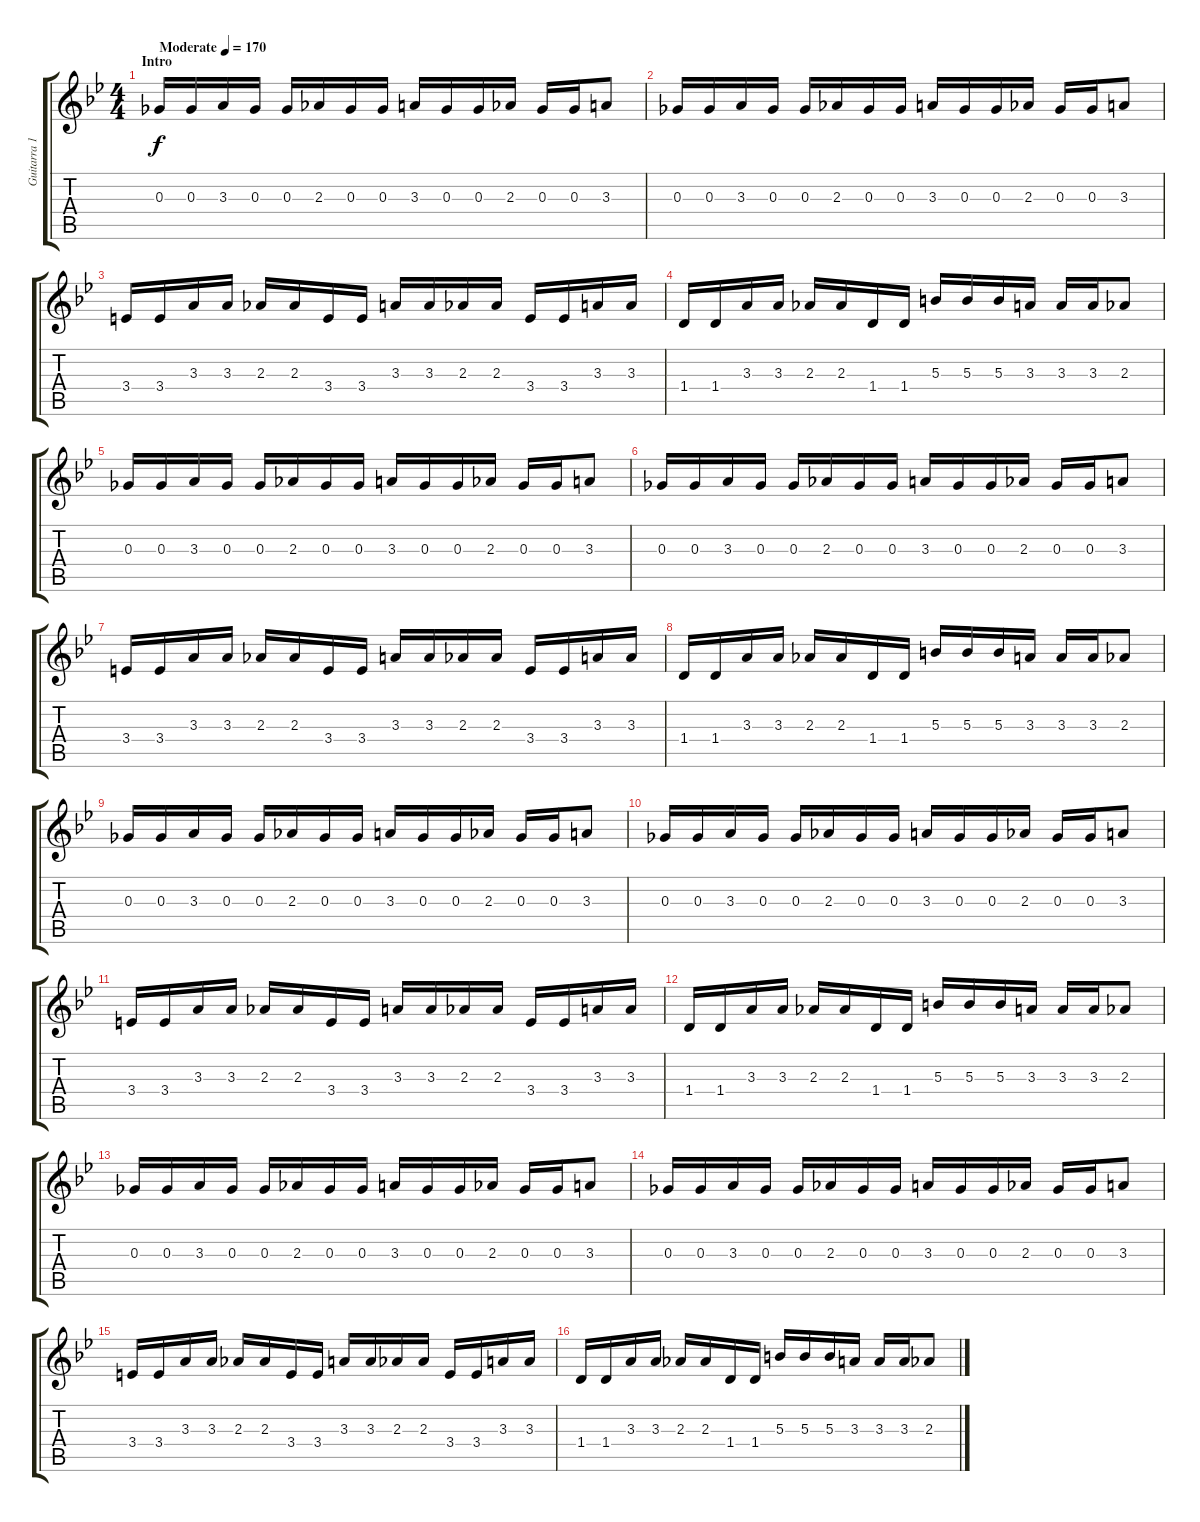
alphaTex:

\track ("Guitarra 1" "Guitarra 1") {instrument overdrivenguitar}
\staff {score tabs}
\tuning (Eb4 Bb3 Gb3 Db3 Ab2 Eb2) {hide}
\ts (4 4)
\section ("" "Intro")
\tempo (170 "Moderate")
\clef g2
\ks gminor
0.3.16{dy f instrument overdrivenguitar} 0.3.16 3.3.16 0.3.16 0.3.16 2.3.16 0.3.16 0.3.16 3.3.16 0.3.16 0.3.16 2.3.16 0.3.16 0.3.16 3.3.8 |
0.3.16 0.3.16 3.3.16 0.3.16 0.3.16 2.3.16 0.3.16 0.3.16 3.3.16 0.3.16 0.3.16 2.3.16 0.3.16 0.3.16 3.3.8 |
3.4.16 3.4.16 3.3.16 3.3.16 2.3.16 2.3.16 3.4.16 3.4.16 3.3.16 3.3.16 2.3.16 2.3.16 3.4.16 3.4.16 3.3.16 3.3.16 |
1.4.16 1.4.16 3.3.16 3.3.16 2.3.16 2.3.16 1.4.16 1.4.16 5.3.16 5.3.16 5.3.16 3.3.16 3.3.16 3.3.16 2.3.8 |
0.3.16 0.3.16 3.3.16 0.3.16 0.3.16 2.3.16 0.3.16 0.3.16 3.3.16 0.3.16 0.3.16 2.3.16 0.3.16 0.3.16 3.3.8 |
0.3.16 0.3.16 3.3.16 0.3.16 0.3.16 2.3.16 0.3.16 0.3.16 3.3.16 0.3.16 0.3.16 2.3.16 0.3.16 0.3.16 3.3.8 |
3.4.16 3.4.16 3.3.16 3.3.16 2.3.16 2.3.16 3.4.16 3.4.16 3.3.16 3.3.16 2.3.16 2.3.16 3.4.16 3.4.16 3.3.16 3.3.16 |
1.4.16 1.4.16 3.3.16 3.3.16 2.3.16 2.3.16 1.4.16 1.4.16 5.3.16 5.3.16 5.3.16 3.3.16 3.3.16 3.3.16 2.3.8 |
0.3.16 0.3.16 3.3.16 0.3.16 0.3.16 2.3.16 0.3.16 0.3.16 3.3.16 0.3.16 0.3.16 2.3.16 0.3.16 0.3.16 3.3.8 |
0.3.16 0.3.16 3.3.16 0.3.16 0.3.16 2.3.16 0.3.16 0.3.16 3.3.16 0.3.16 0.3.16 2.3.16 0.3.16 0.3.16 3.3.8 |
3.4.16 3.4.16 3.3.16 3.3.16 2.3.16 2.3.16 3.4.16 3.4.16 3.3.16 3.3.16 2.3.16 2.3.16 3.4.16 3.4.16 3.3.16 3.3.16 |
1.4.16 1.4.16 3.3.16 3.3.16 2.3.16 2.3.16 1.4.16 1.4.16 5.3.16 5.3.16 5.3.16 3.3.16 3.3.16 3.3.16 2.3.8 |
0.3.16 0.3.16 3.3.16 0.3.16 0.3.16 2.3.16 0.3.16 0.3.16 3.3.16 0.3.16 0.3.16 2.3.16 0.3.16 0.3.16 3.3.8 |
0.3.16 0.3.16 3.3.16 0.3.16 0.3.16 2.3.16 0.3.16 0.3.16 3.3.16 0.3.16 0.3.16 2.3.16 0.3.16 0.3.16 3.3.8 |
3.4.16 3.4.16 3.3.16 3.3.16 2.3.16 2.3.16 3.4.16 3.4.16 3.3.16 3.3.16 2.3.16 2.3.16 3.4.16 3.4.16 3.3.16 3.3.16 |
1.4.16 1.4.16 3.3.16 3.3.16 2.3.16 2.3.16 1.4.16 1.4.16 5.3.16 5.3.16 5.3.16 3.3.16 3.3.16 3.3.16 2.3.8
